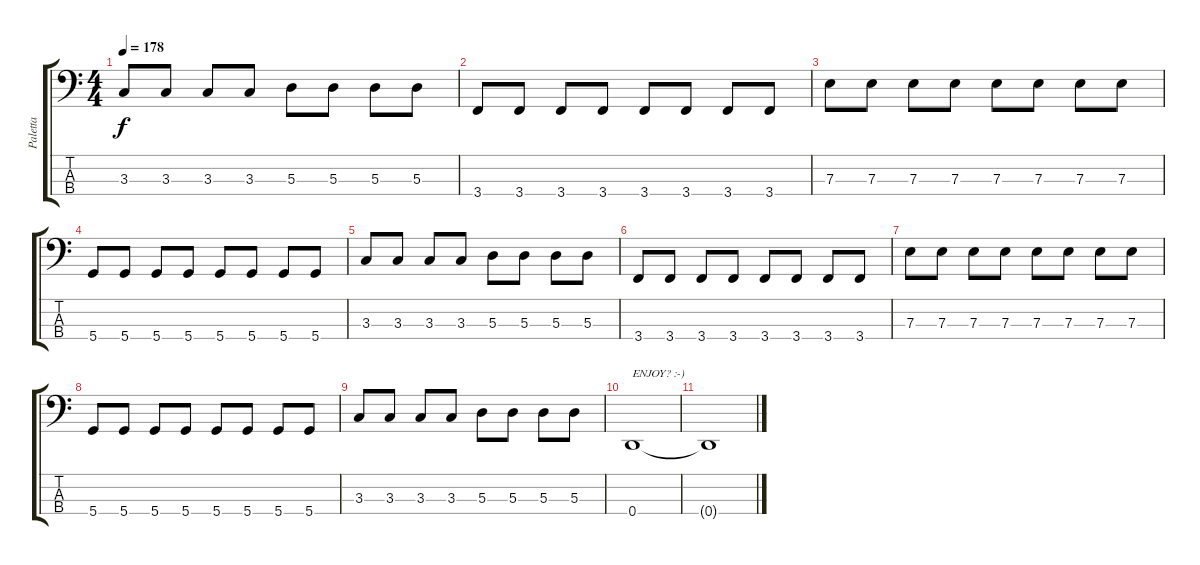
\track ("Paletta" "Paletta") {instrument electricbassfinger}
\staff {score tabs}
\tuning (G2 D2 A1 D1) {hide}
\ts (4 4)
\tempo 178
\clef f4
\ks c
3.3.8{dy f} 3.3.8 3.3.8 3.3.8 5.3.8 5.3.8 5.3.8 5.3.8 |
3.4.8 3.4.8 3.4.8 3.4.8 3.4.8 3.4.8 3.4.8 3.4.8 |
7.3.8 7.3.8 7.3.8 7.3.8 7.3.8 7.3.8 7.3.8 7.3.8 |
5.4.8 5.4.8 5.4.8 5.4.8 5.4.8 5.4.8 5.4.8 5.4.8 |
3.3.8 3.3.8 3.3.8 3.3.8 5.3.8 5.3.8 5.3.8 5.3.8 |
3.4.8 3.4.8 3.4.8 3.4.8 3.4.8 3.4.8 3.4.8 3.4.8 |
7.3.8 7.3.8 7.3.8 7.3.8 7.3.8 7.3.8 7.3.8 7.3.8 |
5.4.8 5.4.8 5.4.8 5.4.8 5.4.8 5.4.8 5.4.8 5.4.8 |
3.3.8 3.3.8 3.3.8 3.3.8 5.3.8 5.3.8 5.3.8 5.3.8 |
0.4.1{txt "ENJOY? :-)"} |
0.4{t}.1
